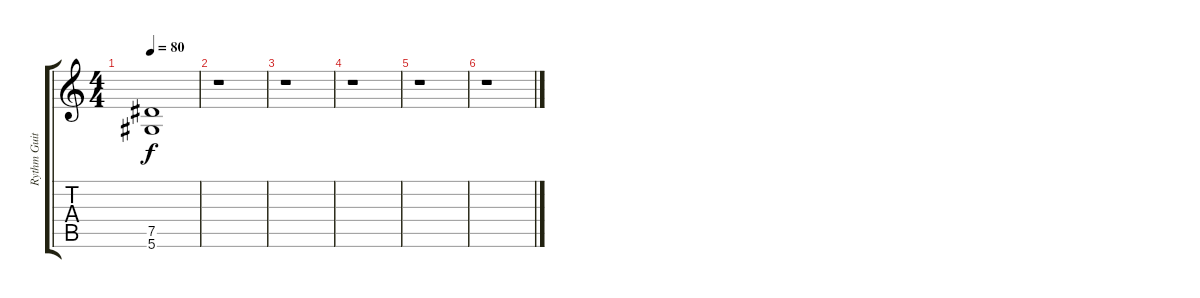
\track ("Rythm Guitar " "Rythm Guit") {instrument distortionguitar}
\staff {score tabs}
\tuning (Eb4 Bb3 Gb3 Db3 Ab2 Eb2) {hide}
\ts (4 4)
\tempo 80
\clef g2
\ks c
(7.5{t} 5.6{t}).1{dy f volume 5} |
r.1 |
r.1 |
r.1 |
r.1 |
r.1
